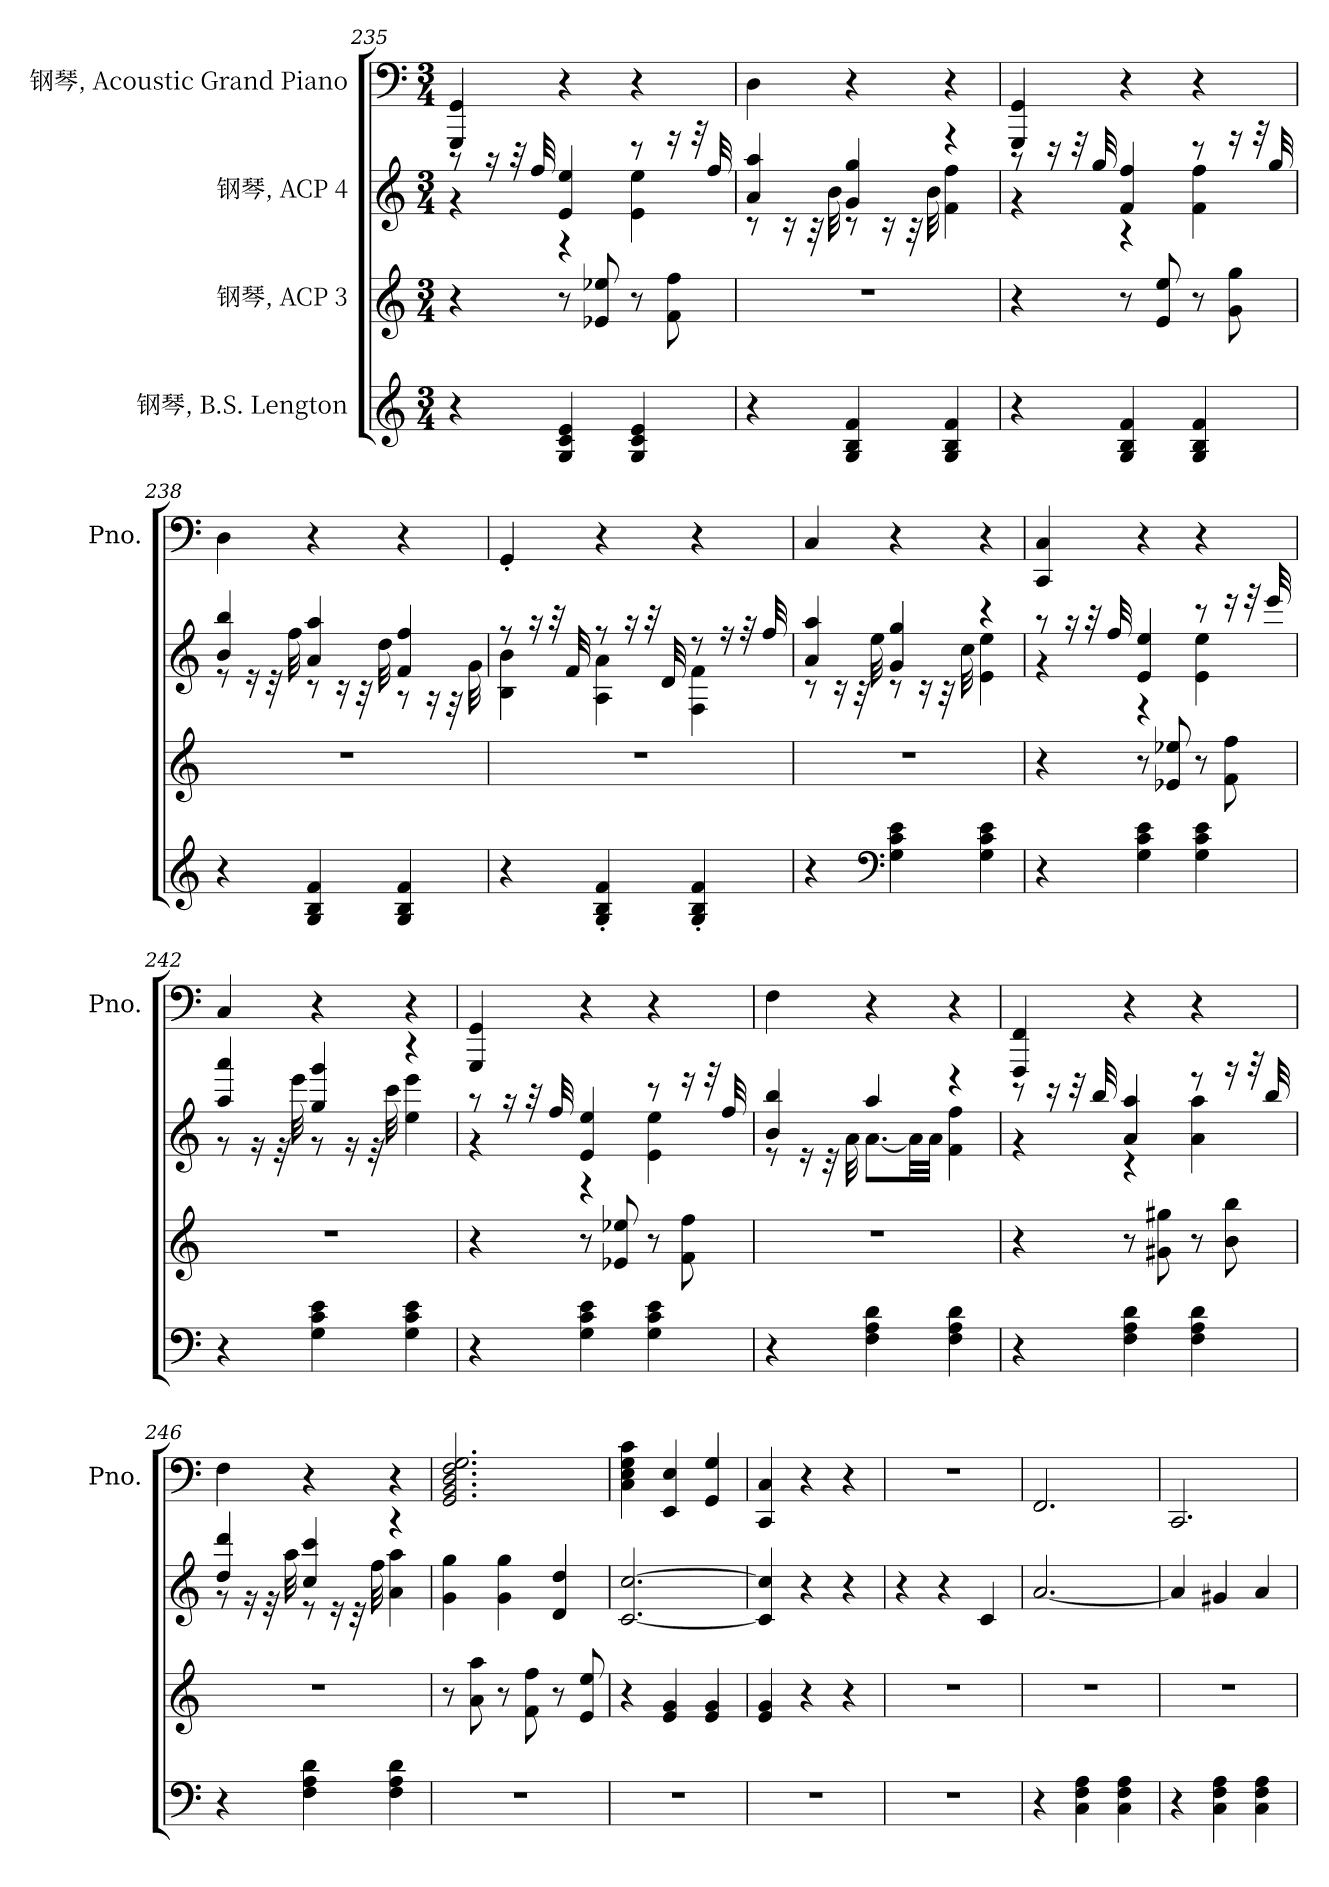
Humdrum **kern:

**kern	**kern	**kern	**kern
*part4	*part3	*part2	*part1
*staff4	*staff3	*staff2	*staff1
*I"钢琴, B.S. Lengton	*I"钢琴, ACP 3	*I"钢琴, ACP 4	*I"钢琴, Acoustic Grand Piano
*	*	*	*I'Pno.
*clefG2	*clefG2	*clefG2	*clefF4
*k[]	*k[]	*k[]	*k[]
*M3/4	*M3/4	*M3/4	*M3/4
=235	=235	=235	=235
*	*	*^	*
4r	4r	8r	4r	4GGG/ 4GG/
.	.	16r	.	.
.	.	32r	.	.
.	.	32ff/	.	.
4G/ 4c/ 4e/	8r	4e/ 4ee/	4r	4r
.	8e-X/ 8ee-X/	.	.	.
4G/ 4c/ 4e/	8r	8r	4e\ 4ee\	4r
.	8f\ 8ff\	16r	.	.
.	.	32r	.	.
.	.	32ff/	.	.
=236	=236	=236	=236	=236
4r	2.r	4a/ 4aa/	8r	4D\
.	.	.	16r	.
.	.	.	32r	.
.	.	.	32b\	.
4G/ 4B/ 4f/	.	4g/ 4gg/	8r	4r
.	.	.	16r	.
.	.	.	32r	.
.	.	.	32b\	.
4G/ 4B/ 4f/	.	4r	4f\ 4ff\	4r
!!LO:PB:g=z
=237	=237	=237	=237	=237
4r	4r	8r	4r	4GGG/ 4GG/
.	.	16r	.	.
.	.	32r	.	.
.	.	32gg/	.	.
4G/ 4B/ 4f/	8r	4f/ 4ff/	4r	4r
.	8e/ 8ee/	.	.	.
4G/ 4B/ 4f/	8r	8r	4f\ 4ff\	4r
.	8g\ 8gg\	16r	.	.
.	.	32r	.	.
.	.	32gg/	.	.
=238	=238	=238	=238	=238
4r	2.r	4b/ 4bb/	8r	4D\
.	.	.	16r	.
.	.	.	32r	.
.	.	.	32ff\	.
4G/ 4B/ 4f/	.	4a/ 4aa/	8r	4r
.	.	.	16r	.
.	.	.	32r	.
.	.	.	32dd\	.
4G/ 4B/ 4f/	.	4f/ 4ff/	8r	4r
.	.	.	16r	.
.	.	.	32r	.
.	.	.	32g\	.
=239	=239	=239	=239	=239
4r	2.r	8r	4B\ 4b\	4GG'/
.	.	16r	.	.
.	.	32r	.	.
.	.	32f/	.	.
4G/' 4B/' 4f/'	.	8r	4A\ 4a\	4r
.	.	16r	.	.
.	.	32r	.	.
.	.	32d/	.	.
4G/' 4B/' 4f/'	.	8r	4F\ 4f\	4r
.	.	16r	.	.
.	.	32r	.	.
.	.	32ff/	.	.
!!LO:LB:g=z
=240	=240	=240	=240	=240
4r	2.r	4a/ 4aa/	8r	4C/
.	.	.	16r	.
.	.	.	32r	.
.	.	.	32ee\	.
*clefF4	*	*	*	*
4G\ 4c\ 4e\	.	4g/ 4gg/	8r	4r
.	.	.	16r	.
.	.	.	32r	.
.	.	.	32cc\	.
4G\ 4c\ 4e\	.	4r	4e\ 4ee\	4r
=241	=241	=241	=241	=241
4r	4r	8r	4r	4CC/ 4C/
.	.	16r	.	.
.	.	32r	.	.
.	.	32ff/	.	.
4G\ 4c\ 4e\	8r	4e/ 4ee/	4r	4r
.	8e-X/ 8ee-X/	.	.	.
4G\ 4c\ 4e\	8r	8r	4e\ 4ee\	4r
.	8f\ 8ff\	16r	.	.
.	.	32r	.	.
.	.	32eee/	.	.
=242	=242	=242	=242	=242
4r	2.r	4aa/ 4aaa/	8r	4C/
.	.	.	16r	.
.	.	.	32r	.
.	.	.	32eee\	.
4G\ 4c\ 4e\	.	4gg/ 4ggg/	8r	4r
.	.	.	16r	.
.	.	.	32r	.
.	.	.	32ccc\	.
4G\ 4c\ 4e\	.	4r	4ee\ 4eee\	4r
!!LO:LB:g=z
=243	=243	=243	=243	=243
4r	4r	8r	4r	4GGG/ 4GG/
.	.	16r	.	.
.	.	32r	.	.
.	.	32ff/	.	.
4G\ 4c\ 4e\	8r	4e/ 4ee/	4r	4r
.	8e-X/ 8ee-X/	.	.	.
4G\ 4c\ 4e\	8r	8r	4e\ 4ee\	4r
.	8f\ 8ff\	16r	.	.
.	.	32r	.	.
.	.	32ff/	.	.
=244	=244	=244	=244	=244
4r	2.r	4b/ 4bb/	8r	4F\
.	.	.	16r	.
.	.	.	32r	.
.	.	.	32a\	.
4F\ 4A\ 4d\	.	4aa/	[8.a\L	4r
.	.	.	32a\LL]	.
.	.	.	32a\JJJ	.
4F\ 4A\ 4d\	.	4r	4f\ 4ff\	4r
=245	=245	=245	=245	=245
4r	4r	8r	4r	4FFF/ 4FF/
.	.	16r	.	.
.	.	32r	.	.
.	.	32bb/	.	.
4F\ 4A\ 4d\	8r	4a/ 4aa/	4r	4r
.	8g#X\ 8gg#X\	.	.	.
4F\ 4A\ 4d\	8r	8r	4a\ 4aa\	4r
.	8b\ 8bb\	16r	.	.
.	.	32r	.	.
.	.	32bb/	.	.
=246	=246	=246	=246	=246
4r	2.r	4dd/ 4ddd/	8r	4F\
.	.	.	16r	.
.	.	.	32r	.
.	.	.	32aa\	.
4F\ 4A\ 4d\	.	4cc/ 4ccc/	8r	4r
.	.	.	16r	.
.	.	.	32r	.
.	.	.	32ff\	.
4F\ 4A\ 4d\	.	4r	4a\ 4aa\	4r
*	*	*v	*v	*
!!LO:PB:g=z
=247	=247	=247	=247
2.r	8r	4g\ 4gg\	2.GG/ 2.BB/ 2.D/ 2.F/ 2.G/
.	8a\ 8aa\	.	.
.	8r	4g\ 4gg\	.
.	8f\ 8ff\	.	.
.	8r	4d/ 4dd/	.
.	8e/ 8ee/	.	.
=248	=248	=248	=248
2.r	4r	[2.c/ [2.cc/	4C\ 4E\ 4G\ 4c\
.	4e/ 4g/	.	4EE/ 4E/
.	4e/ 4g/	.	4GG/ 4G/
=249	=249	=249	=249
2.r	4e/ 4g/	4c/] 4cc/]	4CC/ 4C/
.	4r	4r	4r
.	4r	4r	4r
=250	=250	=250	=250
2.r	2.r	4r	2.r
.	.	4r	.
.	.	4c/	.
=251	=251	=251	=251
4r	2.r	[2.a/	2.FF/
4C\ 4F\ 4A\	.	.	.
4C\ 4F\ 4A\	.	.	.
=252	=252	=252	=252
4r	2.r	4a/]	2.CC/
4C\ 4F\ 4A\	.	4g#X/	.
4C\ 4F\ 4A\	.	4a/	.
=	=	=	=
*-	*-	*-	*-
